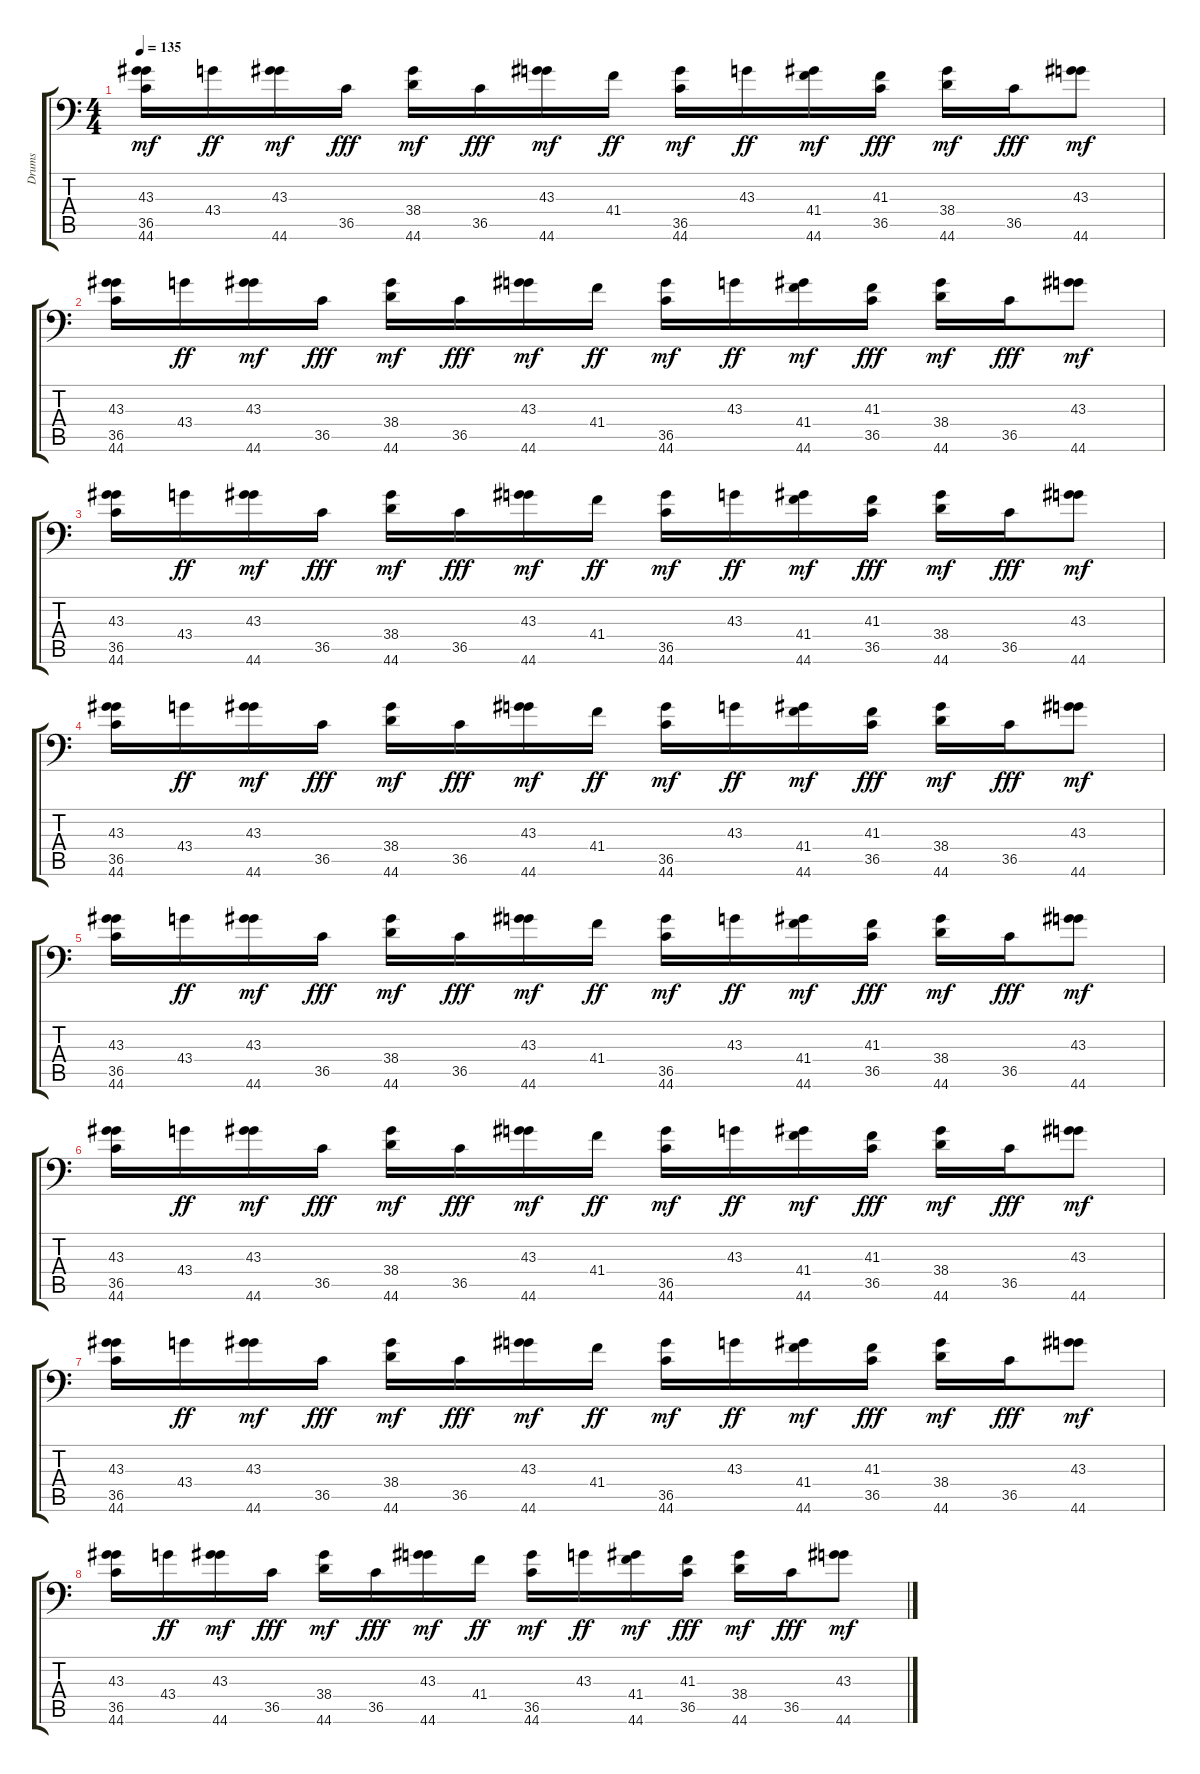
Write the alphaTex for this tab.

\track ("Drums" "Drums") {instrument acousticgrandpiano}
\staff {score tabs}
\tuning (C-1 C-1 C-1 C-1 C-1 C-1) {hide}
\ts (4 4)
\tempo 135
\clef f4
\ks c
(43.3 36.5 44.6).16{dy mf} 43.4.16{dy ff} (43.3 44.6).16{dy mf} 36.5.16{dy fff} (38.4 44.6).16{dy mf} 36.5.16{dy fff} (43.3 44.6).16{dy mf} 41.4.16{dy ff} (36.5 44.6).16{dy mf} 43.3.16{dy ff} (41.4 44.6).16{dy mf} (41.3 36.5).16{dy fff} (38.4 44.6).16{dy mf} 36.5.16{dy fff} (43.3 44.6).8{dy mf} |
(43.3 36.5 44.6).16 43.4.16{dy ff} (43.3 44.6).16{dy mf} 36.5.16{dy fff} (38.4 44.6).16{dy mf} 36.5.16{dy fff} (43.3 44.6).16{dy mf} 41.4.16{dy ff} (36.5 44.6).16{dy mf} 43.3.16{dy ff} (41.4 44.6).16{dy mf} (41.3 36.5).16{dy fff} (38.4 44.6).16{dy mf} 36.5.16{dy fff} (43.3 44.6).8{dy mf} |
(43.3 36.5 44.6).16 43.4.16{dy ff} (43.3 44.6).16{dy mf} 36.5.16{dy fff} (38.4 44.6).16{dy mf} 36.5.16{dy fff} (43.3 44.6).16{dy mf} 41.4.16{dy ff} (36.5 44.6).16{dy mf} 43.3.16{dy ff} (41.4 44.6).16{dy mf} (41.3 36.5).16{dy fff} (38.4 44.6).16{dy mf} 36.5.16{dy fff} (43.3 44.6).8{dy mf} |
(43.3 36.5 44.6).16 43.4.16{dy ff} (43.3 44.6).16{dy mf} 36.5.16{dy fff} (38.4 44.6).16{dy mf} 36.5.16{dy fff} (43.3 44.6).16{dy mf} 41.4.16{dy ff} (36.5 44.6).16{dy mf} 43.3.16{dy ff} (41.4 44.6).16{dy mf} (41.3 36.5).16{dy fff} (38.4 44.6).16{dy mf} 36.5.16{dy fff} (43.3 44.6).8{dy mf} |
(43.3 36.5 44.6).16 43.4.16{dy ff} (43.3 44.6).16{dy mf} 36.5.16{dy fff} (38.4 44.6).16{dy mf} 36.5.16{dy fff} (43.3 44.6).16{dy mf} 41.4.16{dy ff} (36.5 44.6).16{dy mf} 43.3.16{dy ff} (41.4 44.6).16{dy mf} (41.3 36.5).16{dy fff} (38.4 44.6).16{dy mf} 36.5.16{dy fff} (43.3 44.6).8{dy mf} |
(43.3 36.5 44.6).16 43.4.16{dy ff} (43.3 44.6).16{dy mf} 36.5.16{dy fff} (38.4 44.6).16{dy mf} 36.5.16{dy fff} (43.3 44.6).16{dy mf} 41.4.16{dy ff} (36.5 44.6).16{dy mf} 43.3.16{dy ff} (41.4 44.6).16{dy mf} (41.3 36.5).16{dy fff} (38.4 44.6).16{dy mf} 36.5.16{dy fff} (43.3 44.6).8{dy mf} |
(43.3 36.5 44.6).16 43.4.16{dy ff} (43.3 44.6).16{dy mf} 36.5.16{dy fff} (38.4 44.6).16{dy mf} 36.5.16{dy fff} (43.3 44.6).16{dy mf} 41.4.16{dy ff} (36.5 44.6).16{dy mf} 43.3.16{dy ff} (41.4 44.6).16{dy mf} (41.3 36.5).16{dy fff} (38.4 44.6).16{dy mf} 36.5.16{dy fff} (43.3 44.6).8{dy mf} |
(43.3 36.5 44.6).16 43.4.16{dy ff} (43.3 44.6).16{dy mf} 36.5.16{dy fff} (38.4 44.6).16{dy mf} 36.5.16{dy fff} (43.3 44.6).16{dy mf} 41.4.16{dy ff} (36.5 44.6).16{dy mf} 43.3.16{dy ff} (41.4 44.6).16{dy mf} (41.3 36.5).16{dy fff} (38.4 44.6).16{dy mf} 36.5.16{dy fff} (43.3 44.6).8{dy mf}
